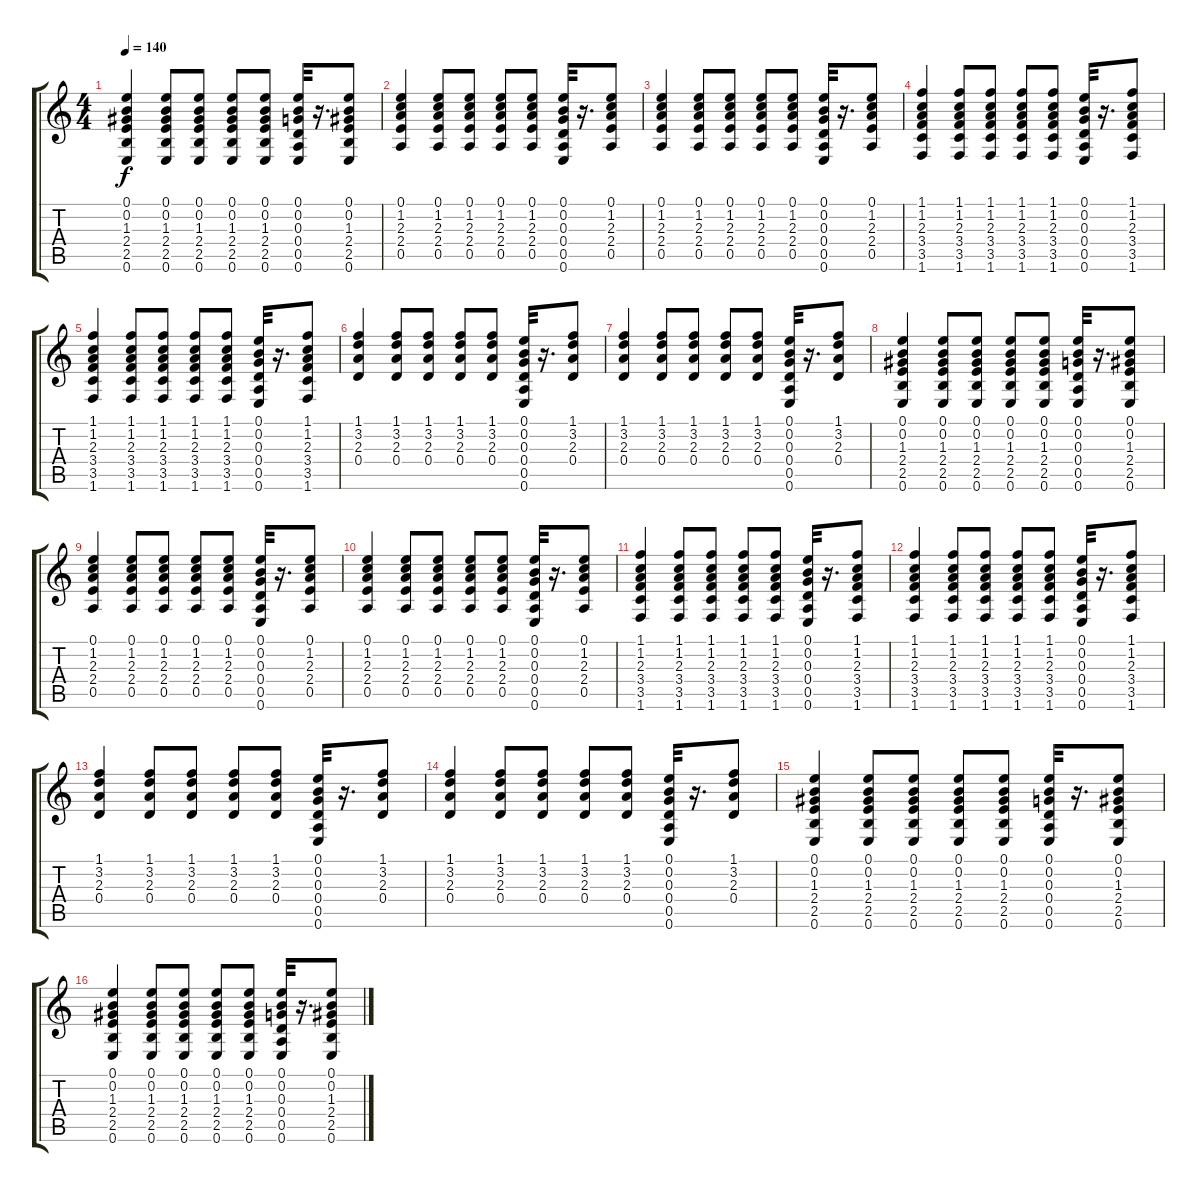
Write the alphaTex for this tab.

\track "" {instrument acousticguitarnylon}
\staff {score tabs}
\tuning (E4 B3 G3 D3 A2 E2) {hide}
\ts (4 4)
\tempo 140
\clef g2
\ks c
(0.1 0.2 1.3 2.4 2.5 0.6).4{dy f} (0.1 0.2 1.3 2.4 2.5 0.6).8 (0.1 0.2 1.3 2.4 2.5 0.6).8 (0.1 0.2 1.3 2.4 2.5 0.6).8 (0.1 0.2 1.3 2.4 2.5 0.6).8 (0.1 0.2 0.3 0.4 0.5 0.6).32 r.16{d} (0.1 0.2 1.3 2.4 2.5 0.6).8 |
(0.1 1.2 2.3 2.4 0.5).4 (0.1 1.2 2.3 2.4 0.5).8 (0.1 1.2 2.3 2.4 0.5).8 (0.1 1.2 2.3 2.4 0.5).8 (0.1 1.2 2.3 2.4 0.5).8 (0.1 0.2 0.3 0.4 0.5 0.6).32 r.16{d} (0.1 1.2 2.3 2.4 0.5).8 |
(0.1 1.2 2.3 2.4 0.5).4 (0.1 1.2 2.3 2.4 0.5).8 (0.1 1.2 2.3 2.4 0.5).8 (0.1 1.2 2.3 2.4 0.5).8 (0.1 1.2 2.3 2.4 0.5).8 (0.1 0.2 0.3 0.4 0.5 0.6).32 r.16{d} (0.1 1.2 2.3 2.4 0.5).8 |
(1.1 1.2 2.3 3.4 3.5 1.6).4 (1.1 1.2 2.3 3.4 3.5 1.6).8 (1.1 1.2 2.3 3.4 3.5 1.6).8 (1.1 1.2 2.3 3.4 3.5 1.6).8 (1.1 1.2 2.3 3.4 3.5 1.6).8 (0.1 0.2 0.3 0.4 0.5 0.6).32 r.16{d} (1.1 1.2 2.3 3.4 3.5 1.6).8 |
(1.1 1.2 2.3 3.4 3.5 1.6).4 (1.1 1.2 2.3 3.4 3.5 1.6).8 (1.1 1.2 2.3 3.4 3.5 1.6).8 (1.1 1.2 2.3 3.4 3.5 1.6).8 (1.1 1.2 2.3 3.4 3.5 1.6).8 (0.1 0.2 0.3 0.4 0.5 0.6).32 r.16{d} (1.1 1.2 2.3 3.4 3.5 1.6).8 |
(1.1 3.2 2.3 0.4).4 (1.1 3.2 2.3 0.4).8 (1.1 3.2 2.3 0.4).8 (1.1 3.2 2.3 0.4).8 (1.1 3.2 2.3 0.4).8 (0.1 0.2 0.3 0.4 0.5 0.6).32 r.16{d} (1.1 3.2 2.3 0.4).8 |
(1.1 3.2 2.3 0.4).4 (1.1 3.2 2.3 0.4).8 (1.1 3.2 2.3 0.4).8 (1.1 3.2 2.3 0.4).8 (1.1 3.2 2.3 0.4).8 (0.1 0.2 0.3 0.4 0.5 0.6).32 r.16{d} (1.1 3.2 2.3 0.4).8 |
(0.1 0.2 1.3 2.4 2.5 0.6).4 (0.1 0.2 1.3 2.4 2.5 0.6).8 (0.1 0.2 1.3 2.4 2.5 0.6).8 (0.1 0.2 1.3 2.4 2.5 0.6).8 (0.1 0.2 1.3 2.4 2.5 0.6).8 (0.1 0.2 0.3 0.4 0.5 0.6).32 r.16{d} (0.1 0.2 1.3 2.4 2.5 0.6).8 |
(0.1 1.2 2.3 2.4 0.5).4 (0.1 1.2 2.3 2.4 0.5).8 (0.1 1.2 2.3 2.4 0.5).8 (0.1 1.2 2.3 2.4 0.5).8 (0.1 1.2 2.3 2.4 0.5).8 (0.1 0.2 0.3 0.4 0.5 0.6).32 r.16{d} (0.1 1.2 2.3 2.4 0.5).8 |
(0.1 1.2 2.3 2.4 0.5).4 (0.1 1.2 2.3 2.4 0.5).8 (0.1 1.2 2.3 2.4 0.5).8 (0.1 1.2 2.3 2.4 0.5).8 (0.1 1.2 2.3 2.4 0.5).8 (0.1 0.2 0.3 0.4 0.5 0.6).32 r.16{d} (0.1 1.2 2.3 2.4 0.5).8 |
(1.1 1.2 2.3 3.4 3.5 1.6).4 (1.1 1.2 2.3 3.4 3.5 1.6).8 (1.1 1.2 2.3 3.4 3.5 1.6).8 (1.1 1.2 2.3 3.4 3.5 1.6).8 (1.1 1.2 2.3 3.4 3.5 1.6).8 (0.1 0.2 0.3 0.4 0.5 0.6).32 r.16{d} (1.1 1.2 2.3 3.4 3.5 1.6).8 |
(1.1 1.2 2.3 3.4 3.5 1.6).4 (1.1 1.2 2.3 3.4 3.5 1.6).8 (1.1 1.2 2.3 3.4 3.5 1.6).8 (1.1 1.2 2.3 3.4 3.5 1.6).8 (1.1 1.2 2.3 3.4 3.5 1.6).8 (0.1 0.2 0.3 0.4 0.5 0.6).32 r.16{d} (1.1 1.2 2.3 3.4 3.5 1.6).8 |
(1.1 3.2 2.3 0.4).4 (1.1 3.2 2.3 0.4).8 (1.1 3.2 2.3 0.4).8 (1.1 3.2 2.3 0.4).8 (1.1 3.2 2.3 0.4).8 (0.1 0.2 0.3 0.4 0.5 0.6).32 r.16{d} (1.1 3.2 2.3 0.4).8 |
(1.1 3.2 2.3 0.4).4 (1.1 3.2 2.3 0.4).8 (1.1 3.2 2.3 0.4).8 (1.1 3.2 2.3 0.4).8 (1.1 3.2 2.3 0.4).8 (0.1 0.2 0.3 0.4 0.5 0.6).32 r.16{d} (1.1 3.2 2.3 0.4).8 |
(0.1 0.2 1.3 2.4 2.5 0.6).4 (0.1 0.2 1.3 2.4 2.5 0.6).8 (0.1 0.2 1.3 2.4 2.5 0.6).8 (0.1 0.2 1.3 2.4 2.5 0.6).8 (0.1 0.2 1.3 2.4 2.5 0.6).8 (0.1 0.2 0.3 0.4 0.5 0.6).32 r.16{d} (0.1 0.2 1.3 2.4 2.5 0.6).8 |
(0.1 0.2 1.3 2.4 2.5 0.6).4 (0.1 0.2 1.3 2.4 2.5 0.6).8 (0.1 0.2 1.3 2.4 2.5 0.6).8 (0.1 0.2 1.3 2.4 2.5 0.6).8 (0.1 0.2 1.3 2.4 2.5 0.6).8 (0.1 0.2 0.3 0.4 0.5 0.6).32 r.16{d} (0.1 0.2 1.3 2.4 2.5 0.6).8
